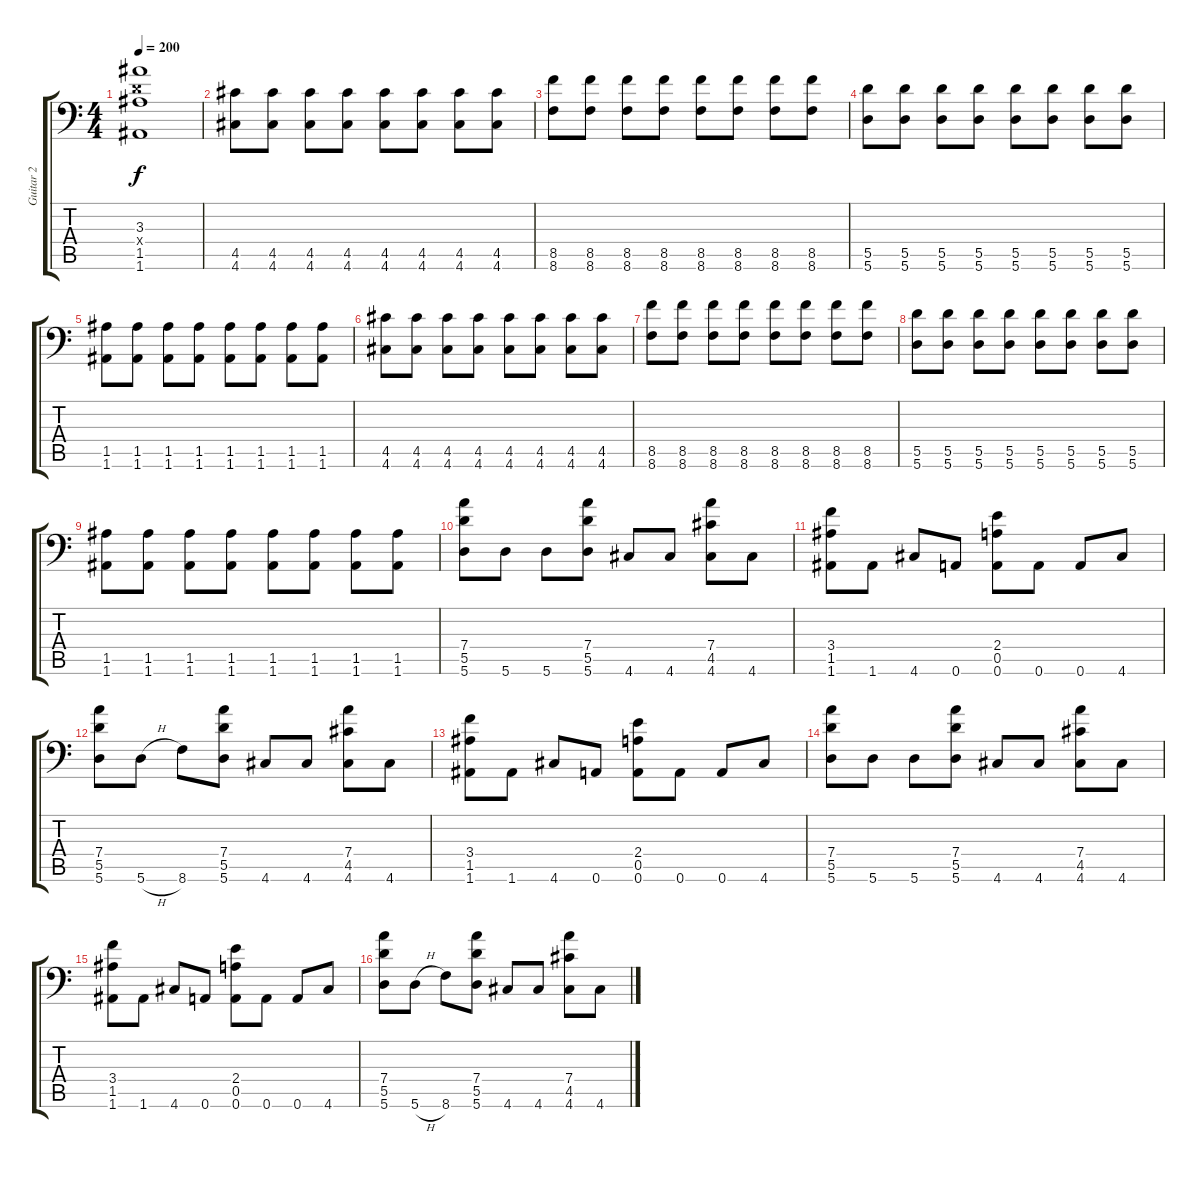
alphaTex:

\track ("Guitar 2" "Guitar 2") {instrument distortionguitar}
\staff {score tabs}
\tuning (E4 B3 G3 D3 A2 A1) {hide}
\ts (4 4)
\tempo 200
\clef f4
\ks c
(3.3 0.4{x} 1.5 1.6).1{dy f} |
(4.5 4.6).8 (4.5 4.6).8 (4.5 4.6).8 (4.5 4.6).8 (4.5 4.6).8 (4.5 4.6).8 (4.5 4.6).8 (4.5 4.6).8 |
(8.5 8.6).8 (8.5 8.6).8 (8.5 8.6).8 (8.5 8.6).8 (8.5 8.6).8 (8.5 8.6).8 (8.5 8.6).8 (8.5 8.6).8 |
(5.5 5.6).8 (5.5 5.6).8 (5.5 5.6).8 (5.5 5.6).8 (5.5 5.6).8 (5.5 5.6).8 (5.5 5.6).8 (5.5 5.6).8 |
(1.5 1.6).8 (1.5 1.6).8 (1.5 1.6).8 (1.5 1.6).8 (1.5 1.6).8 (1.5 1.6).8 (1.5 1.6).8 (1.5 1.6).8 |
(4.5 4.6).8 (4.5 4.6).8 (4.5 4.6).8 (4.5 4.6).8 (4.5 4.6).8 (4.5 4.6).8 (4.5 4.6).8 (4.5 4.6).8 |
(8.5 8.6).8 (8.5 8.6).8 (8.5 8.6).8 (8.5 8.6).8 (8.5 8.6).8 (8.5 8.6).8 (8.5 8.6).8 (8.5 8.6).8 |
(5.5 5.6).8 (5.5 5.6).8 (5.5 5.6).8 (5.5 5.6).8 (5.5 5.6).8 (5.5 5.6).8 (5.5 5.6).8 (5.5 5.6).8 |
(1.5 1.6).8 (1.5 1.6).8 (1.5 1.6).8 (1.5 1.6).8 (1.5 1.6).8 (1.5 1.6).8 (1.5 1.6).8 (1.5 1.6).8 |
(7.4 5.5 5.6).8 5.6.8 5.6.8 (7.4 5.5 5.6).8 4.6.8 4.6.8 (7.4 4.5 4.6).8 4.6.8 |
(3.4 1.5 1.6).8 1.6.8 4.6.8 0.6.8 (2.4 0.5 0.6).8 0.6.8 0.6.8 4.6.8 |
(7.4 5.5 5.6).8 5.6{h}.8 8.6.8 (7.4 5.5 5.6).8 4.6.8 4.6.8 (7.4 4.5 4.6).8 4.6.8 |
(3.4 1.5 1.6).8 1.6.8 4.6.8 0.6.8 (2.4 0.5 0.6).8 0.6.8 0.6.8 4.6.8 |
(7.4 5.5 5.6).8 5.6.8 5.6.8 (7.4 5.5 5.6).8 4.6.8 4.6.8 (7.4 4.5 4.6).8 4.6.8 |
(3.4 1.5 1.6).8 1.6.8 4.6.8 0.6.8 (2.4 0.5 0.6).8 0.6.8 0.6.8 4.6.8 |
(7.4 5.5 5.6).8 5.6{h}.8 8.6.8 (7.4 5.5 5.6).8 4.6.8 4.6.8 (7.4 4.5 4.6).8 4.6.8
